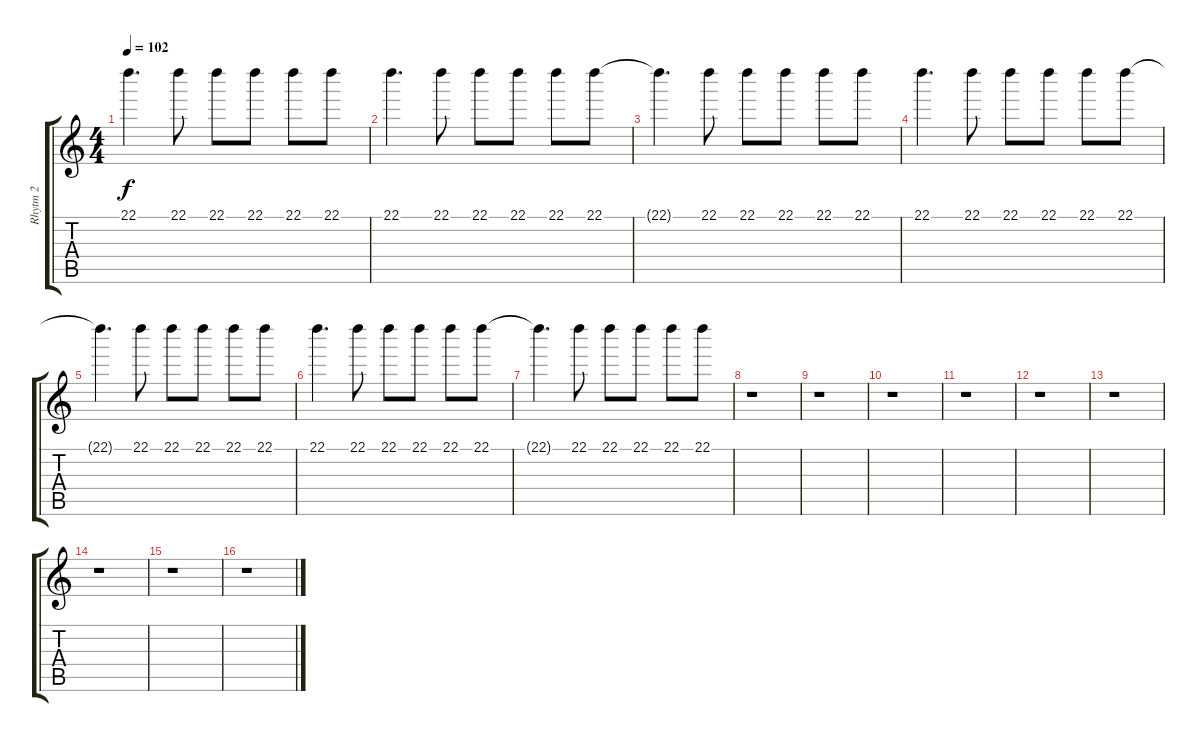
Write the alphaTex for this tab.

\track ("Rhytm 2" "Rhytm 2") {instrument electricguitarclean}
\staff {score tabs}
\tuning (E4 B3 G3 D3 A2 E2) {hide}
\ts (4 4)
\tempo 102
\clef g2
\ks c
22.1{t}.4{d dy f} 22.1.8 22.1.8 22.1.8 22.1.8 22.1.8 |
22.1.4{d} 22.1.8 22.1.8 22.1.8 22.1.8 22.1.8 |
22.1{t}.4{d} 22.1.8 22.1.8 22.1.8 22.1.8 22.1.8 |
22.1.4{d} 22.1.8 22.1.8 22.1.8 22.1.8 22.1.8 |
22.1{t}.4{d} 22.1.8 22.1.8 22.1.8 22.1.8 22.1.8 |
22.1.4{d} 22.1.8 22.1.8 22.1.8 22.1.8 22.1.8 |
22.1{t}.4{d} 22.1.8 22.1.8 22.1.8 22.1.8 22.1.8 |
r.1 |
r.1 |
r.1 |
r.1 |
r.1 |
r.1 |
r.1 |
r.1 |
r.1
